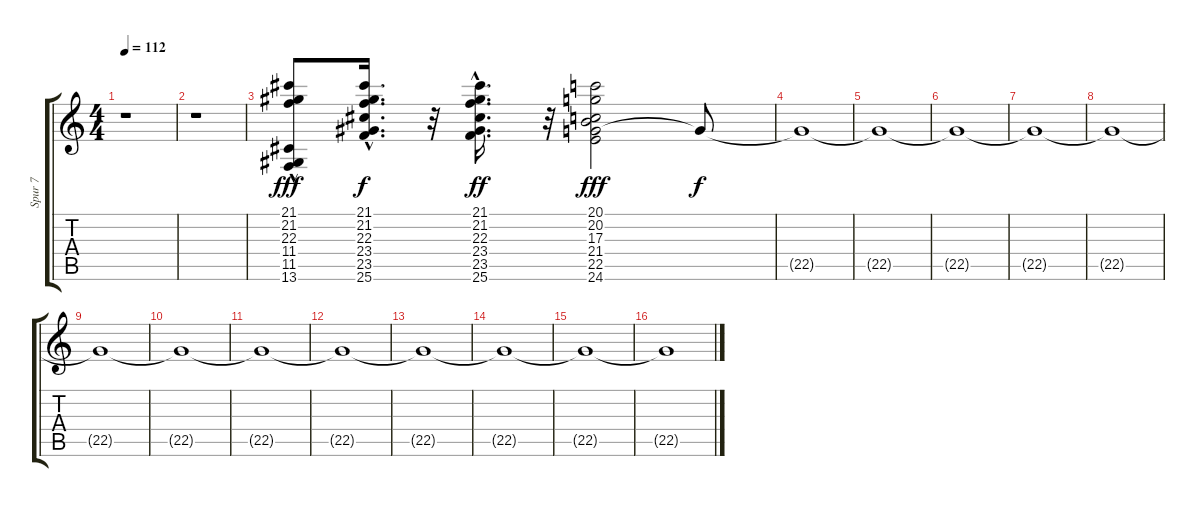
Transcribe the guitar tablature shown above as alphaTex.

\track ("Spur 7" "Spur 7") {instrument brasssection}
\staff {score tabs}
\tuning (E4 B3 G3 D3 A2 E2) {hide}
\ts (4 4)
\tempo 112
\clef g2
\ks c
r.1{dy f} |
r.1 |
(21.1{hac} 21.2{hac} 22.3{hac} 11.4 11.5 13.6).8{dy fff} (21.1{hac} 21.2{hac} 22.3{hac} 23.4{hac} 23.5{hac} 25.6{hac}).16{d dy f} r.32 (21.1{hac} 21.2{hac} 22.3{hac} 23.4{hac} 23.5{hac} 25.6{hac}).16{d dy ff} r.32 (20.1 20.2 17.3 21.4 22.5 24.6).2{dy fff} 22.5{t}.8{dy f} |
22.5{t}.1 |
22.5{t}.1 |
22.5{t}.1 |
22.5{t}.1 |
22.5{t}.1 |
22.5{t}.1 |
22.5{t}.1 |
22.5{t}.1 |
22.5{t}.1 |
22.5{t}.1 |
22.5{t}.1 |
22.5{t}.1 |
22.5{t}.1
